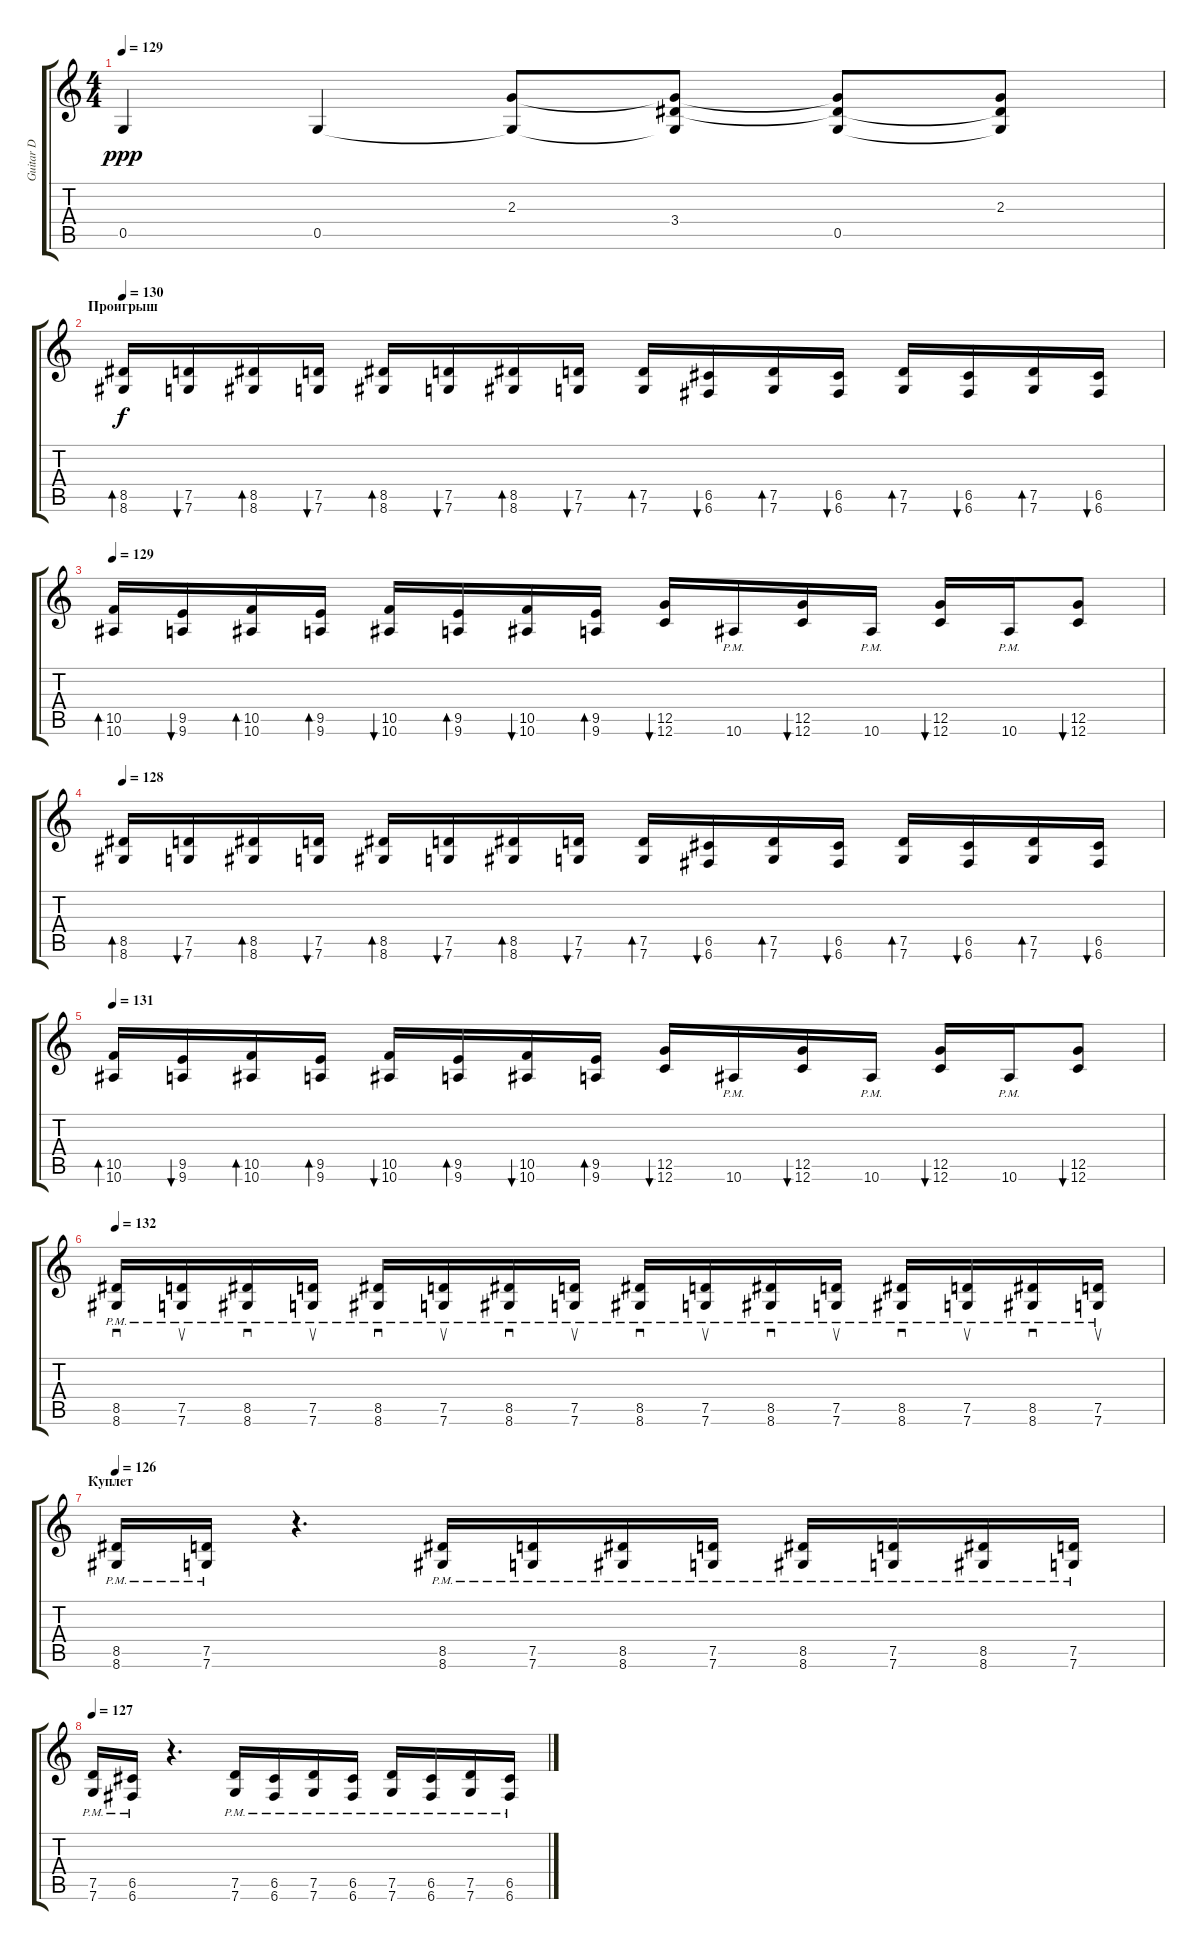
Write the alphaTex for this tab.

\track ("Guitar D" "Guitar D") {instrument overdrivenguitar}
\staff {score tabs}
\tuning (D4 A3 F3 C3 G2 C2) {hide}
\ts (4 4)
\tempo 129
\clef g2
\ks c
0.5.4{dy ppp} 0.5.4 (2.3 0.5{t}).8 (2.3{t} 3.4 0.5{t}).8 (2.3{t} 3.4{t} 0.5).8 (2.3 3.4{t} 0.5{t}).8 |
\section ("" "Проигрыш")
\tempo 130
(8.5 8.6).16{bd 60 dy f} (7.5 7.6).16{bu 60} (8.5 8.6).16{bd 60} (7.5 7.6).16{bu 60} (8.5 8.6).16{bd 60} (7.5 7.6).16{bu 60} (8.5 8.6).16{bd 60} (7.5 7.6).16{bu 60} (7.5 7.6).16{bd 60} (6.5 6.6).16{bu 60} (7.5 7.6).16{bd 60} (6.5 6.6).16{bu 60} (7.5 7.6).16{bd 60} (6.5 6.6).16{bu 60} (7.5 7.6).16{bd 60} (6.5 6.6).16{bu 60} |
\tempo 129
(10.5 10.6).16{bd 60} (9.5 9.6).16{bu 60} (10.5 10.6).16{bd 60} (9.5 9.6).16{bd 60} (10.5 10.6).16{bu 60} (9.5 9.6).16{bd 60} (10.5 10.6).16{bu 60} (9.5 9.6).16{bd 60} (12.5 12.6).16{bu 60} 10.6{pm}.16 (12.5 12.6).16{bu 60} 10.6{pm}.16 (12.5 12.6).16{bu 60} 10.6{pm}.16 (12.5 12.6).8{bu 60} |
\tempo 128
(8.5 8.6).16{bd 60} (7.5 7.6).16{bu 60} (8.5 8.6).16{bd 60} (7.5 7.6).16{bu 60} (8.5 8.6).16{bd 60} (7.5 7.6).16{bu 60} (8.5 8.6).16{bd 60} (7.5 7.6).16{bu 60} (7.5 7.6).16{bd 60} (6.5 6.6).16{bu 60} (7.5 7.6).16{bd 60} (6.5 6.6).16{bu 60} (7.5 7.6).16{bd 60} (6.5 6.6).16{bu 60} (7.5 7.6).16{bd 60} (6.5 6.6).16{bu 60} |
\tempo 131
(10.5 10.6).16{bd 60} (9.5 9.6).16{bu 60} (10.5 10.6).16{bd 60} (9.5 9.6).16{bd 60} (10.5 10.6).16{bu 60} (9.5 9.6).16{bd 60} (10.5 10.6).16{bu 60} (9.5 9.6).16{bd 60} (12.5 12.6).16{bu 60} 10.6{pm}.16 (12.5 12.6).16{bu 60} 10.6{pm}.16 (12.5 12.6).16{bu 60} 10.6{pm}.16 (12.5 12.6).8{bu 60} |
\tempo 132
(8.5{pm} 8.6{pm}).16{sd} (7.5{pm} 7.6{pm}).16{su} (8.5{pm} 8.6{pm}).16{sd} (7.5{pm} 7.6{pm}).16{su} (8.5{pm} 8.6{pm}).16{sd} (7.5{pm} 7.6{pm}).16{su} (8.5{pm} 8.6{pm}).16{sd} (7.5{pm} 7.6{pm}).16{su} (8.5{pm} 8.6{pm}).16{sd} (7.5{pm} 7.6{pm}).16{su} (8.5{pm} 8.6{pm}).16{sd} (7.5{pm} 7.6{pm}).16{su} (8.5{pm} 8.6{pm}).16{sd} (7.5{pm} 7.6{pm}).16{su} (8.5{pm} 8.6{pm}).16{sd} (7.5{pm} 7.6{pm}).16{su} |
\section ("" "Куплет")
\tempo 126
(8.5{pm} 8.6{pm}).16 (7.5{pm} 7.6{pm}).16 r.4{d} (8.5{pm} 8.6{pm}).16 (7.5{pm} 7.6{pm}).16 (8.5{pm} 8.6{pm}).16 (7.5{pm} 7.6{pm}).16 (8.5{pm} 8.6{pm}).16 (7.5{pm} 7.6{pm}).16 (8.5{pm} 8.6{pm}).16 (7.5{pm} 7.6{pm}).16 |
\tempo 127
(7.5{pm} 7.6{pm}).16 (6.5{pm} 6.6{pm}).16 r.4{d} (7.5{pm} 7.6{pm}).16 (6.5{pm} 6.6{pm}).16 (7.5{pm} 7.6{pm}).16 (6.5{pm} 6.6{pm}).16 (7.5{pm} 7.6{pm}).16 (6.5{pm} 6.6{pm}).16 (7.5{pm} 7.6{pm}).16 (6.5{pm} 6.6{pm}).16
